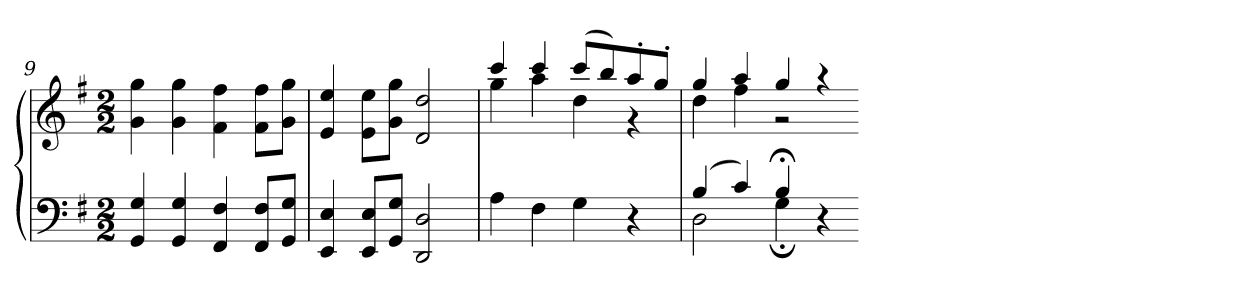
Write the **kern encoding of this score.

**kern	**kern
*part1	*part1
*staff2	*staff1
*clefF4	*clefG2
*k[f#]	*k[f#]
*G:	*G:
*M2/2	*M2/2
=9	=9
4GG 4G	4g 4gg
4GG 4G	4g 4gg
4FF# 4F#	4f# 4ff#
8FF# 8F#L	8f# 8ff#L
8GG 8GJ	8g 8ggJ
=10	=10
4EE 4E	4e 4ee
8EE 8EL	8e 8eeL
8GG 8GJ	8g 8ggJ
2DD 2D	2d 2dd
=11	=11
*	*^
4A	4ccc	4gg
4F#	4ccc	4aa
4G	(8cccL	4dd
.	8bb)	.
4r	8aa'	4r
.	8gg'J	.
=12	=12	=12
*^	*	*
(4B	2D	4gg	4dd
4c)	.	4aa	4ff#
4B;<	4G;<	4gg	2r
4r	4ryy	4r	.
*v	*v	*	*
*	*v	*v
=-	=-
*-	*-
